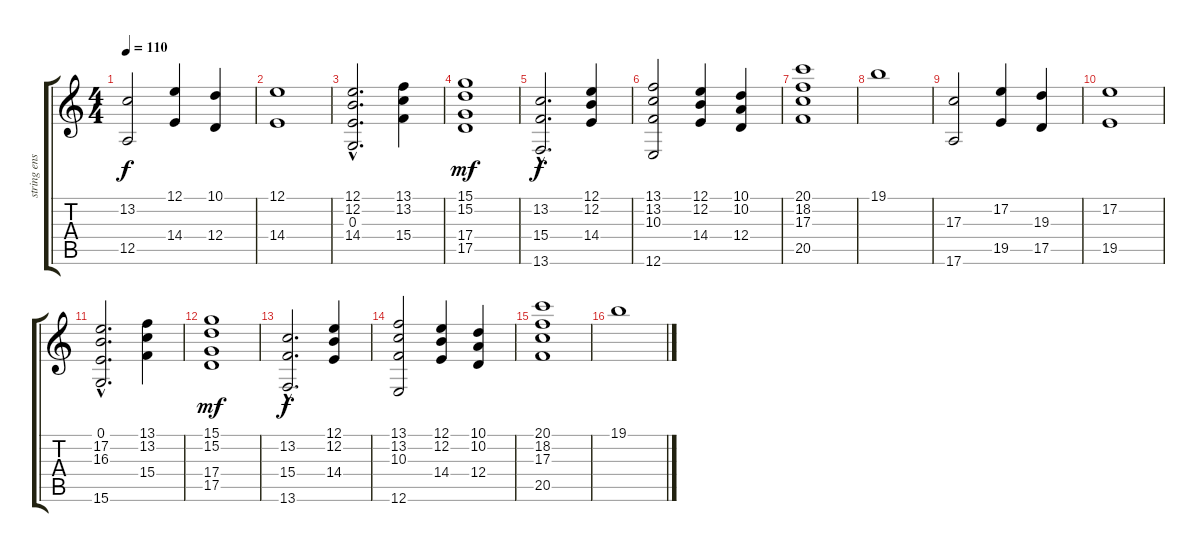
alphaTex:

\track ("string ensemble 1" "string ens") {instrument stringensemble1}
\staff {score tabs}
\tuning (E4 B3 G3 D3 A2 E2) {hide}
\ts (4 4)
\tempo 110
\clef g2
\ks c
(13.2 12.5).2{dy f} (12.1 14.4).4 (10.1 12.4).4 |
(12.1 14.4).1 |
(12.1{hac} 12.2{hac} 0.3 14.4{hac}).2{d} (13.1 13.2 15.4).4 |
(15.1 15.2 17.4 17.5).1{dy mf} |
(13.2{hac} 15.4{hac} 13.6).2{d dy f} (12.1 12.2 14.4).4 |
(13.1 13.2 10.3 12.6).2 (12.1 12.2 14.4).4 (10.1 10.2 12.4).4 |
(20.1 18.2 17.3 20.5).1 |
19.1.1 |
(17.3 17.6).2 (17.2 19.5).4 (19.3 17.5).4 |
(17.2 19.5).1 |
(0.1{hac} 17.2{hac} 16.3{hac} 15.6).2{d} (13.1 13.2 15.4).4 |
(15.1 15.2 17.4 17.5).1{dy mf} |
(13.2{hac} 15.4{hac} 13.6).2{d dy f} (12.1 12.2 14.4).4 |
(13.1 13.2 10.3 12.6).2 (12.1 12.2 14.4).4 (10.1 10.2 12.4).4 |
(20.1 18.2 17.3 20.5).1 |
19.1.1
